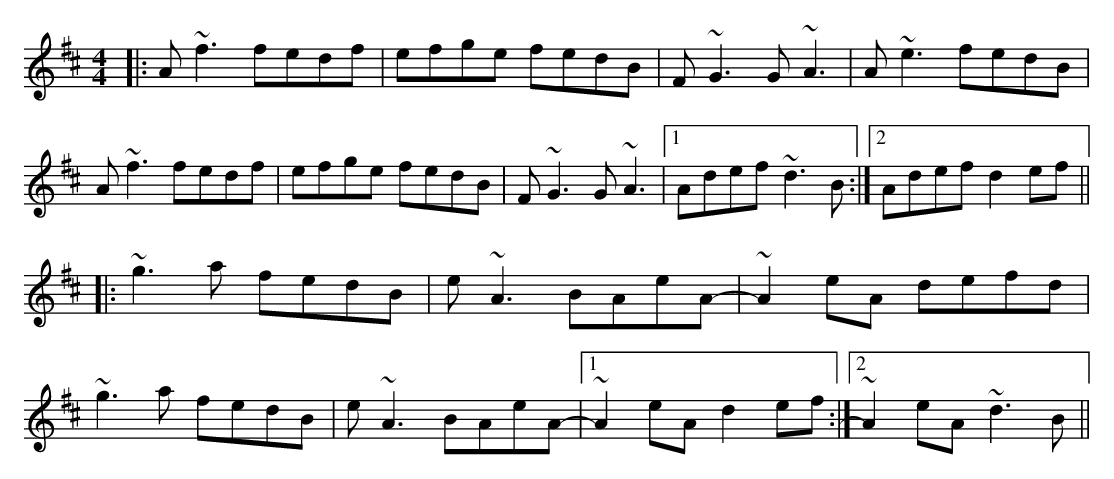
X:1
M:4/4
K:D
|:A~f3 fedf|efge fedB|F~G3 G~A3|A~e3 fedB|
A~f3 fedf|efge fedB|F~G3 G~A3|1 Adef ~d3B:|2 Adef d2ef||
|:~g3a fedB|e~A3 BAeA-|~A2eA defd|
~g3a fedB|e~A3 BAeA-|1 ~A2eA d2ef:|2 ~A2eA ~d3B||
